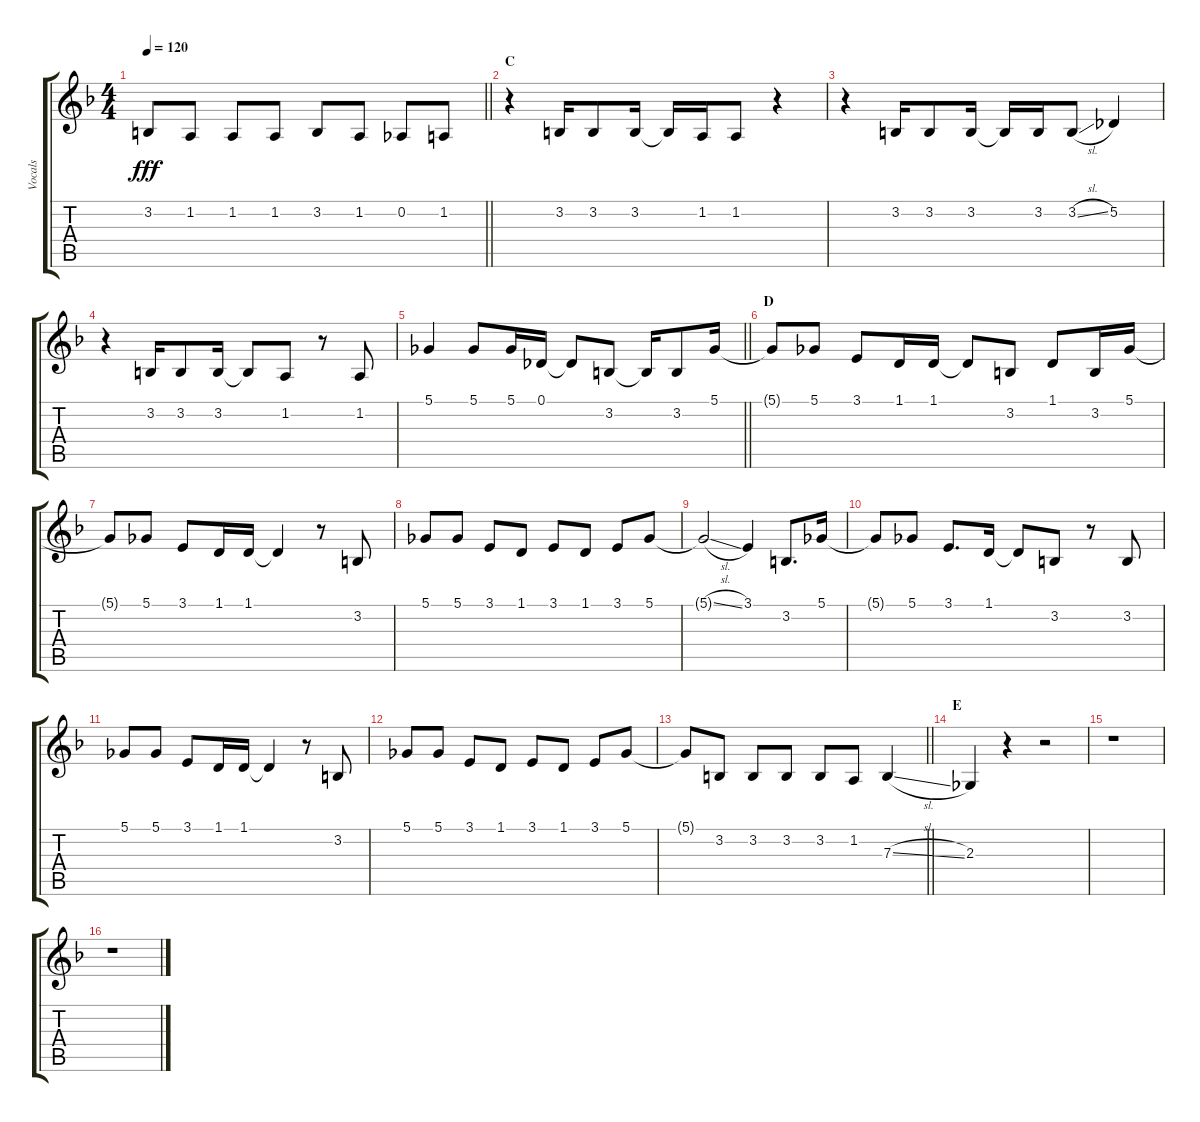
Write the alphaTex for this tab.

\track ("Vocals" "Vocals") {instrument voiceoohs}
\staff {score tabs}
\tuning (Db4 Ab3 E3 B2 Gb2 B1) {hide}
\ts (4 4)
\tempo 120
\clef g2
\barLineRight lightlight
\ks f
3.2{t}.8{dy fff} 1.2.8 1.2.8 1.2.8 3.2.8 1.2.8 0.2.8 1.2.8 |
\section ("" "C")
r.4 3.2.16 3.2.8 3.2.16 3.2{t}.16 1.2.16 1.2.8 r.4 |
r.4 3.2.16 3.2.8 3.2.16 3.2{t}.16 3.2.16 3.2{sl}.8 5.2.4 |
r.4 3.2.16 3.2.8 3.2.16 3.2{t}.8 1.2.8 r.8 1.2.8 |
\barLineRight lightlight
5.1.4 5.1.8 5.1.16 0.1.16 0.1{t}.8 3.2.8 3.2{t}.16 3.2.8 5.1.16 |
\section ("" "D")
5.1{t}.8 5.1.8 3.1.8 1.1.16 1.1.16 1.1{t}.8 3.2.8 1.1.8 3.2.16 5.1.16 |
5.1{t}.8 5.1.8 3.1.8 1.1.16 1.1.16 1.1{t}.4 r.8 3.2.8 |
5.1.8 5.1.8 3.1.8 1.1.8 3.1.8 1.1.8 3.1.8 5.1.8 |
5.1{sl t}.2 3.1.4 3.2.8{d} 5.1.16 |
5.1{t}.8 5.1.8 3.1.8{d} 1.1.16 1.1{t}.8 3.2.8 r.8 3.2.8 |
5.1.8 5.1.8 3.1.8 1.1.16 1.1.16 1.1{t}.4 r.8 3.2.8 |
5.1.8 5.1.8 3.1.8 1.1.8 3.1.8 1.1.8 3.1.8 5.1.8 |
\barLineRight lightlight
5.1{t}.8 3.2.8 3.2.8 3.2.8 3.2.8 1.2.8 7.3{sl}.4 |
\section ("" "E")
2.3.4 r.4 r.2 |
r.1 |
r.1
